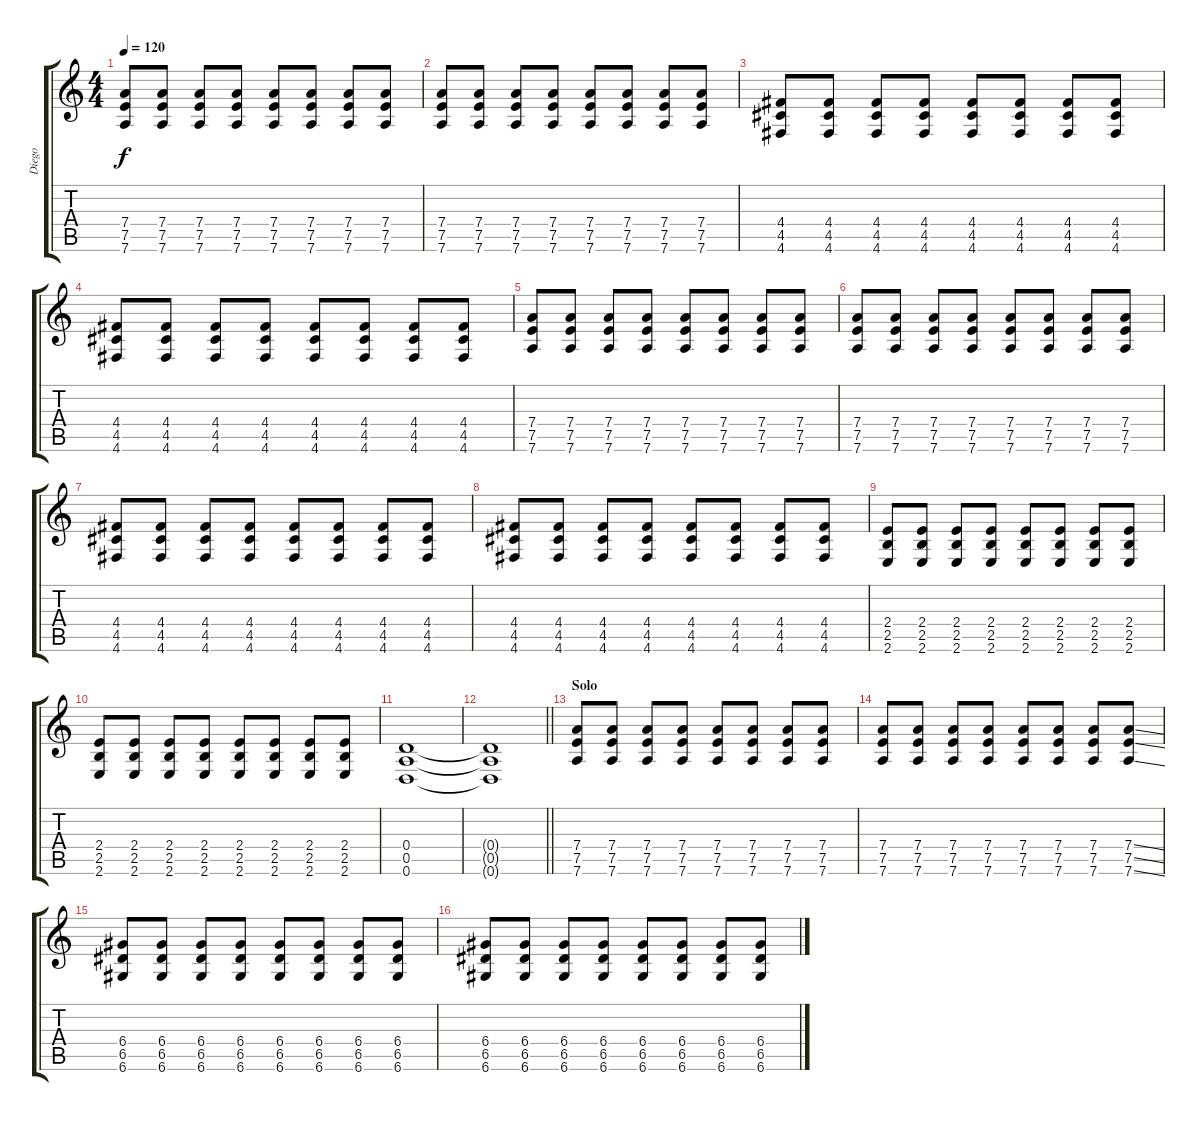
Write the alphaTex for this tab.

\track ("Diego" "Diego") {instrument acousticguitarsteel}
\staff {score tabs}
\tuning (E4 B3 G3 D3 A2 D2) {hide}
\ts (4 4)
\tempo 120
\clef g2
\ks c
(7.4 7.5 7.6).8{dy f instrument distortionguitar} (7.4 7.5 7.6).8 (7.4 7.5 7.6).8 (7.4 7.5 7.6).8 (7.4 7.5 7.6).8 (7.4 7.5 7.6).8 (7.4 7.5 7.6).8 (7.4 7.5 7.6).8 |
(7.4 7.5 7.6).8 (7.4 7.5 7.6).8 (7.4 7.5 7.6).8 (7.4 7.5 7.6).8 (7.4 7.5 7.6).8 (7.4 7.5 7.6).8 (7.4 7.5 7.6).8 (7.4 7.5 7.6).8 |
(4.4 4.5 4.6).8 (4.4 4.5 4.6).8 (4.4 4.5 4.6).8 (4.4 4.5 4.6).8 (4.4 4.5 4.6).8 (4.4 4.5 4.6).8 (4.4 4.5 4.6).8 (4.4 4.5 4.6).8 |
(4.4 4.5 4.6).8 (4.4 4.5 4.6).8 (4.4 4.5 4.6).8 (4.4 4.5 4.6).8 (4.4 4.5 4.6).8 (4.4 4.5 4.6).8 (4.4 4.5 4.6).8 (4.4 4.5 4.6).8 |
(7.4 7.5 7.6).8{instrument distortionguitar} (7.4 7.5 7.6).8 (7.4 7.5 7.6).8 (7.4 7.5 7.6).8 (7.4 7.5 7.6).8 (7.4 7.5 7.6).8 (7.4 7.5 7.6).8 (7.4 7.5 7.6).8 |
(7.4 7.5 7.6).8 (7.4 7.5 7.6).8 (7.4 7.5 7.6).8 (7.4 7.5 7.6).8 (7.4 7.5 7.6).8 (7.4 7.5 7.6).8 (7.4 7.5 7.6).8 (7.4 7.5 7.6).8 |
(4.4 4.5 4.6).8 (4.4 4.5 4.6).8 (4.4 4.5 4.6).8 (4.4 4.5 4.6).8 (4.4 4.5 4.6).8 (4.4 4.5 4.6).8 (4.4 4.5 4.6).8 (4.4 4.5 4.6).8 |
(4.4 4.5 4.6).8 (4.4 4.5 4.6).8 (4.4 4.5 4.6).8 (4.4 4.5 4.6).8 (4.4 4.5 4.6).8 (4.4 4.5 4.6).8 (4.4 4.5 4.6).8 (4.4 4.5 4.6).8 |
(2.4 2.5 2.6).8 (2.4 2.5 2.6).8 (2.4 2.5 2.6).8 (2.4 2.5 2.6).8 (2.4 2.5 2.6).8 (2.4 2.5 2.6).8 (2.4 2.5 2.6).8 (2.4 2.5 2.6).8 |
(2.4 2.5 2.6).8 (2.4 2.5 2.6).8 (2.4 2.5 2.6).8 (2.4 2.5 2.6).8 (2.4 2.5 2.6).8 (2.4 2.5 2.6).8 (2.4 2.5 2.6).8 (2.4 2.5 2.6).8 |
(0.4 0.5 0.6).1 |
\barLineRight lightlight
(0.4{t} 0.5{t} 0.6{t}).1 |
\section ("" "Solo")
(7.4 7.5 7.6).8 (7.4 7.5 7.6).8 (7.4 7.5 7.6).8 (7.4 7.5 7.6).8 (7.4 7.5 7.6).8 (7.4 7.5 7.6).8 (7.4 7.5 7.6).8 (7.4 7.5 7.6).8 |
(7.4 7.5 7.6).8 (7.4 7.5 7.6).8 (7.4 7.5 7.6).8 (7.4 7.5 7.6).8 (7.4 7.5 7.6).8 (7.4 7.5 7.6).8 (7.4 7.5 7.6).8 (7.4{ss} 7.5{ss} 7.6{ss}).8 |
(6.4 6.5 6.6).8 (6.4 6.5 6.6).8 (6.4 6.5 6.6).8 (6.4 6.5 6.6).8 (6.4 6.5 6.6).8 (6.4 6.5 6.6).8 (6.4 6.5 6.6).8 (6.4 6.5 6.6).8 |
(6.4 6.5 6.6).8 (6.4 6.5 6.6).8 (6.4 6.5 6.6).8 (6.4 6.5 6.6).8 (6.4 6.5 6.6).8 (6.4 6.5 6.6).8 (6.4 6.5 6.6).8 (6.4{ss} 6.5{ss} 6.6{ss}).8
